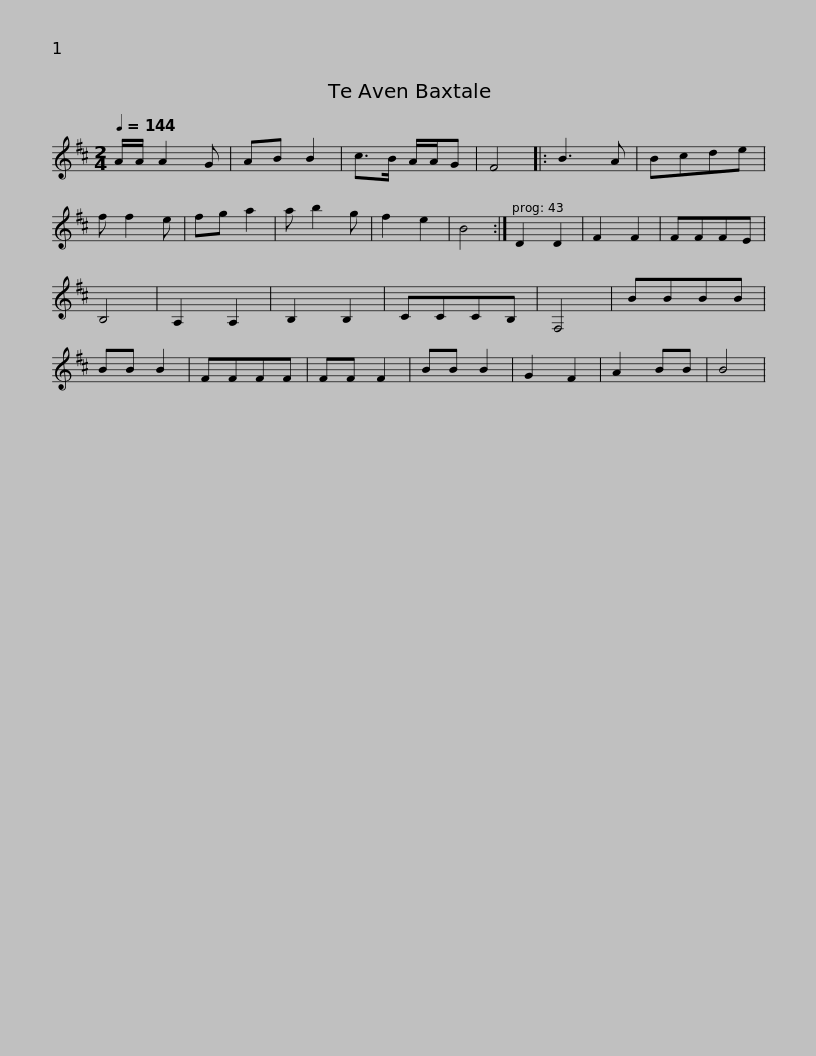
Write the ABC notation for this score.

X:1
L:1/8
Q:1/4=144
M:2/4
I:linebreak $
K:Bmin
V:1 treble
V:1
 A/A/ A2 G | AB B2 | c>B A/A/G | F4 |: B3 A | %5
 Bcde | f f2 e | fg a2 | a b2 g | f2 e2 | %10
 B4 :| D2 D2 | F2 F2 |$ FFFE | B,4 | %15
 A,2 A,2 | B,2 B,2 | CCCB, | F,4 | BBBB | %20
 BB B2 | FFFF | FF F2 | BB B2 | G2 F2 | %25
 A2 BB |$ B4 | %27
